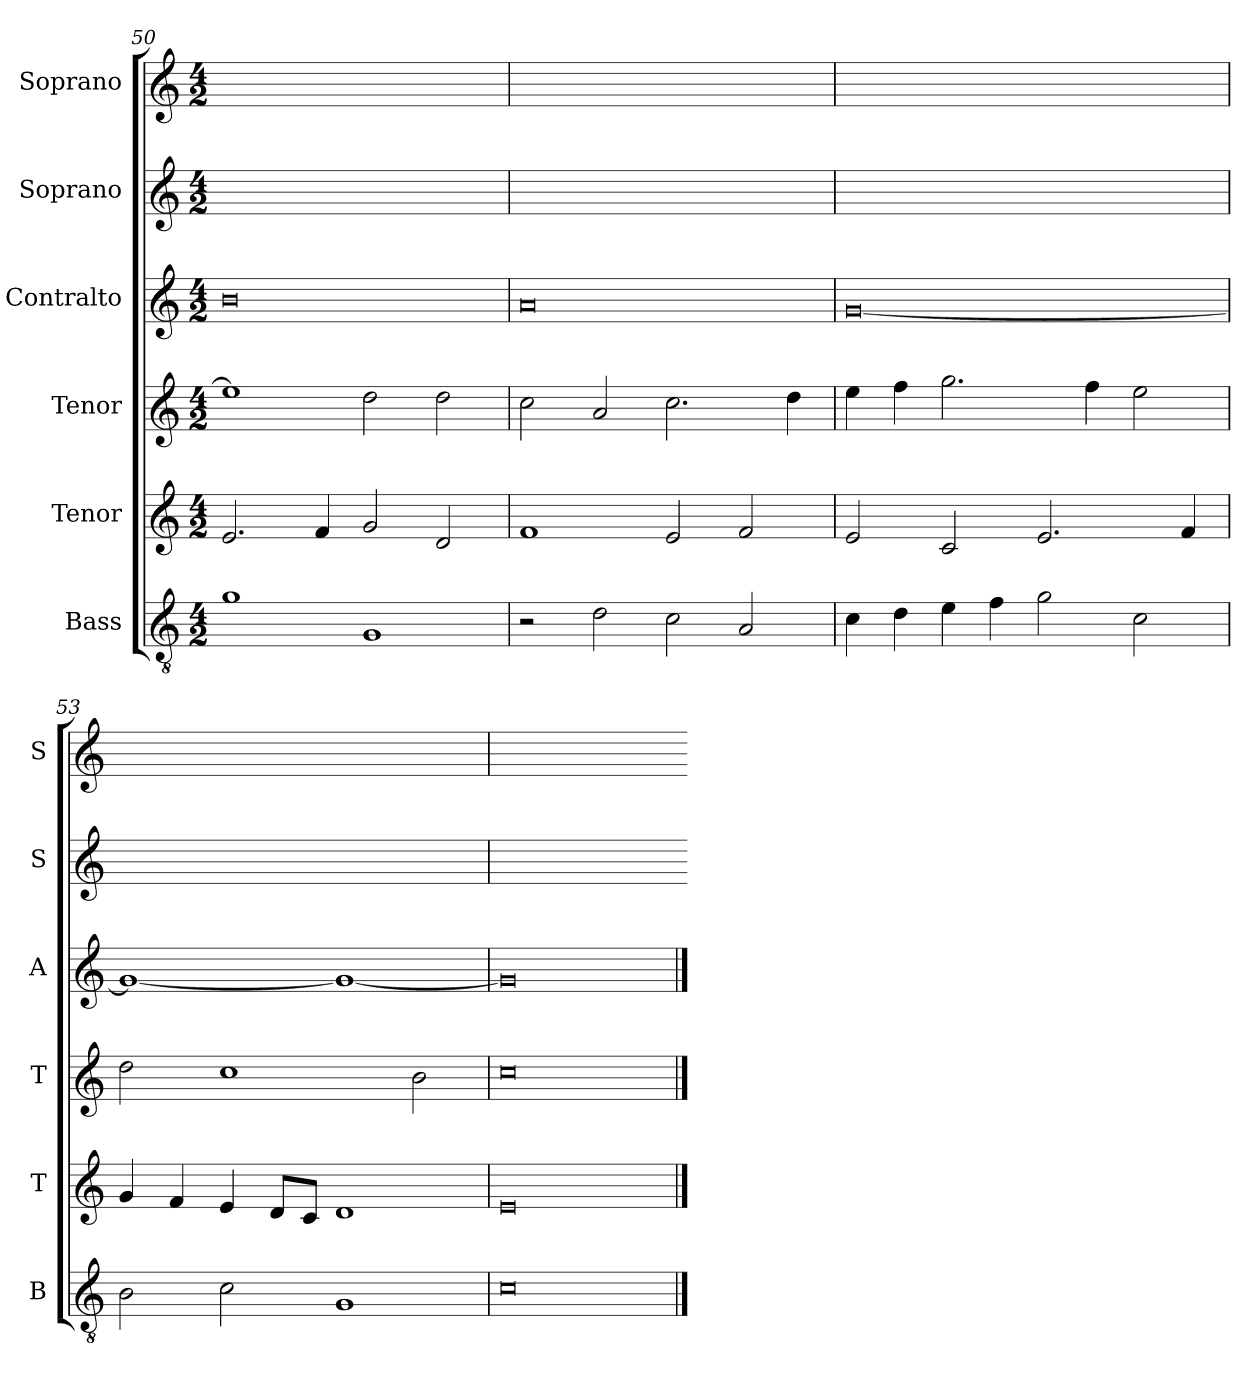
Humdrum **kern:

**kern	**kern	**kern	**kern	**kern	**kern
*part6	*part5	*part4	*part3	*part2	*part1
*staff6	*staff5	*staff4	*staff3	*staff2	*staff1
*I"Bass	*I"Tenor	*I"Tenor	*I"Contralto	*I"Soprano	*I"Soprano
*I'B	*I'T	*I'T	*I'A	*I'S	*I'S
*clefGv2	*clefG2	*clefG2	*clefG2	*clefG2	*clefG2
*k[]	*k[]	*k[]	*k[]	*k[]	*k[]
*G:mix	*G:mix	*G:mix	*G:mix	*G:mix	*G:mix
*M4/2	*M4/2	*M4/2	*M4/2	*M4/2	*M4/2
=50	=50	=50	=50	=50	=50
1g	2.e	1ee]	0b	0ryy	0ryy
.	4f	.	.	.	.
1G	2g	2dd	.	.	.
.	2d	2dd	.	.	.
=51	=51	=51	=51	=51	=51
2r	1f	2cc	0a	0ryy	0ryy
2d	.	2a	.	.	.
2c	2e	2.cc	.	.	.
2A	2f	.	.	.	.
.	.	4dd	.	.	.
=52	=52	=52	=52	=52	=52
4c	2e	4ee	[0g	0ryy	0ryy
4d	.	4ff	.	.	.
4e	2c	2.gg	.	.	.
4f	.	.	.	.	.
2g	2.e	.	.	.	.
.	.	4ff	.	.	.
2c	.	2ee	.	.	.
.	4f	.	.	.	.
=53	=53	=53	=53	=53	=53
2B	4g	2dd	1g_	0ryy	0ryy
.	4f	.	.	.	.
2c	4e	1cc	.	.	.
.	8d/L	.	.	.	.
.	8c/J	.	.	.	.
1G	1d	.	1g_	.	.
.	.	2b	.	.	.
=54	=54	=54	=54	=54	=54
0c	0e	0cc	0g]	0ryy	0ryy
==	==	==	==	=	=
*-	*-	*-	*-	*-	*-
